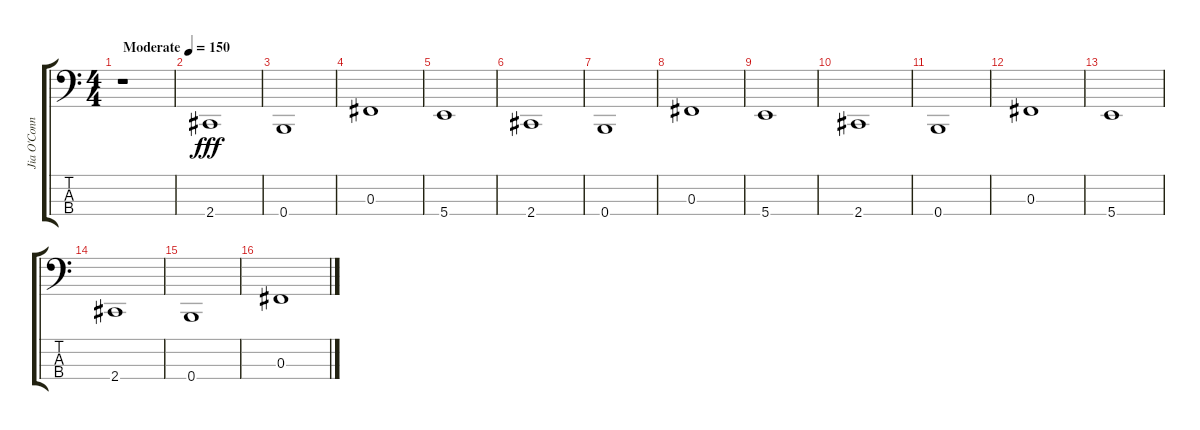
\track ("Jia O'Connor" "Jia O'Conn") {solo instrument electricbasspick}
\staff {score tabs}
\tuning (E2 B1 Gb1 B0) {hide}
\ts (4 4)
\tempo (150 "Moderate")
\clef f4
\ks c
r.1{dy fff instrument electricbasspick} |
2.4.1 |
0.4.1 |
0.3.1 |
5.4.1 |
2.4.1 |
0.4.1 |
0.3.1 |
5.4.1 |
2.4.1 |
0.4.1 |
0.3.1 |
5.4.1 |
2.4.1 |
0.4.1 |
0.3.1
